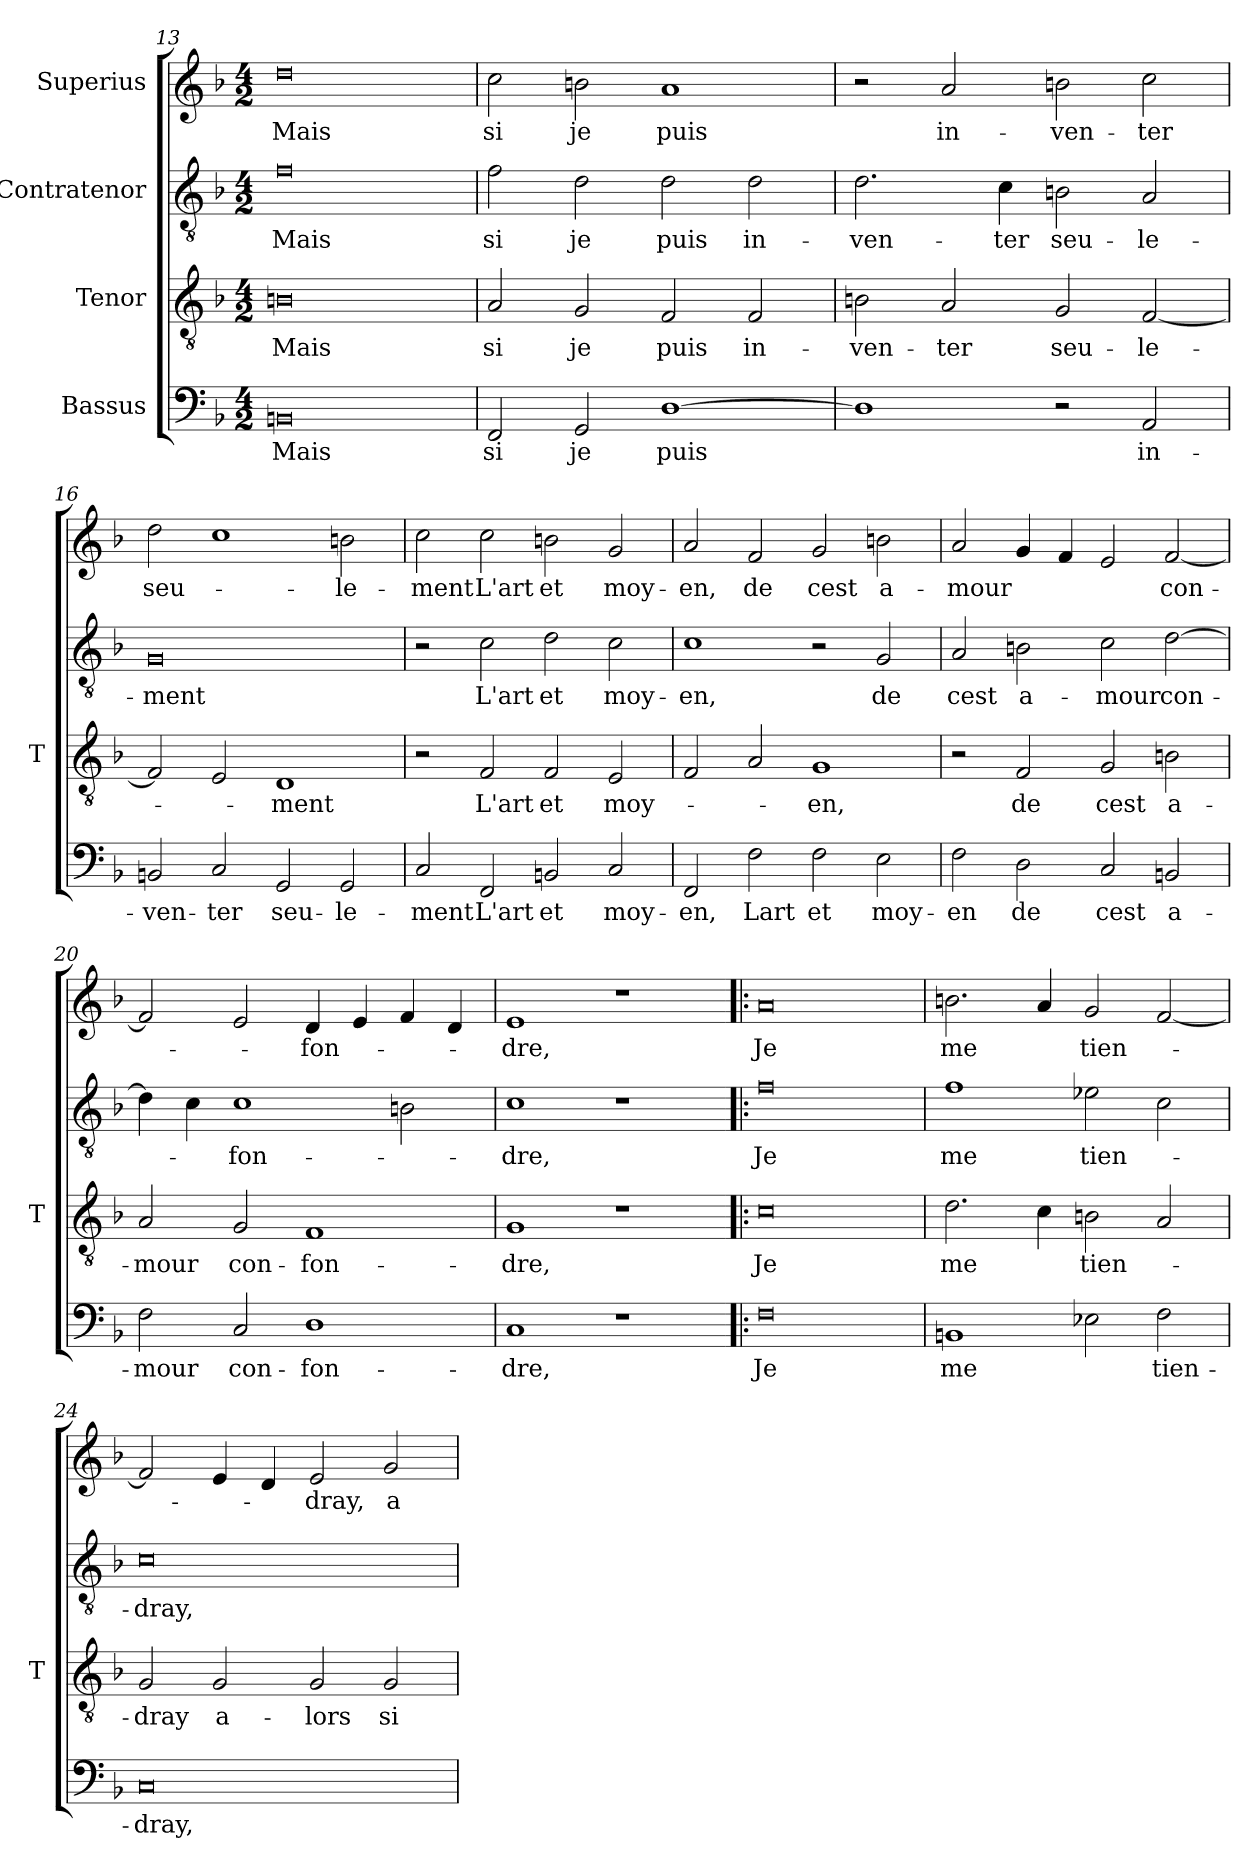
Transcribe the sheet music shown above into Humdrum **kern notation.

**kern	**text	**kern	**text	**kern	**text	**kern	**text
*part4	*part4	*part3	*part3	*part2	*part2	*part1	*part1
*staff4	*staff4	*staff3	*staff3	*staff2	*staff2	*staff1	*staff1
*I"Bassus	*	*I"Tenor	*	*I"Contratenor	*	*I"Superius	*
*	*	*I'T	*	*	*	*	*
*clefF4	*	*clefGv2	*	*clefGv2	*	*clefG2	*
*k[b-]	*	*k[b-]	*	*k[b-]	*	*k[b-]	*
*M4/2	*	*M4/2	*	*M4/2	*	*M4/2	*
=13	=13	=13	=13	=13	=13	=13	=13
0BB	-Mais	0Bn	-Mais	0f	-Mais	0dd	-Mais
=14	=14	=14	=14	=14	=14	=14	=14
2FF	-si	2A	-si	2f	-si	2cc	-si
2GG	-je	2G	-je	2d	-je	2b	-je
[1D	-puis	2F	-puis	2d	-puis	1a	-puis
.	.	2F	in-	2d	in-	.	.
=15	=15	=15	=15	=15	=15	=15	=15
1D]	.	2Bn	ven-	2.d	ven-	2r	.
.	.	2A	-ter	.	.	2a	in-
.	.	.	.	4c	-ter	.	.
2r	.	2G	seu-	2B	seu-	2b	ven-
2AA	in-	[2F	le-	2A	le-	2cc	-ter
=16	=16	=16	=16	=16	=16	=16	=16
2BB	ven-	2F]	.	0G	-ment	2dd	seu-
2C	-ter	2E	.	.	.	1cc	.
2GG	seu-	1D	-ment	.	.	.	.
2GG	le-	.	.	.	.	2bn	le-
=17	=17	=17	=17	=17	=17	=17	=17
2C	-ment	2r	.	2r	.	2cc	-ment
2FF	-L'art	2F	-L'art	2c	-L'art	2cc	-L'art
2BB	-et	2F	-et	2d	-et	2b	-et
2C	moy-	2E	moy-	2c	moy-	2g	moy-
=18	=18	=18	=18	=18	=18	=18	=18
2FF	-en,	2F	.	1c	-en,	2a	-en,
2F	-Lart	2A	.	.	.	2f	-de
2F	-et	1G	-en,	2r	.	2g	-cest
2E	moy-	.	.	2G	-de	2b	a-
=19	=19	=19	=19	=19	=19	=19	=19
2F	-en	2r	.	2A	-cest	2a	-mour
2D	-de	2F	-de	2B	a-	4g	.
.	.	.	.	.	.	4f	.
2C	-cest	2G	-cest	2c	-mour	2e	.
2BB	a-	2Bn	a-	[2d	con-	[2f	con-
=20	=20	=20	=20	=20	=20	=20	=20
2F	-mour	2A	-mour	4d]	.	2f]	.
.	.	.	.	4c	.	.	.
2C	con-	2G	con-	1c	fon-	2e	.
1D	fon-	1F	fon-	.	.	4d	fon-
.	.	.	.	.	.	4e	.
.	.	.	.	2Bn	.	4f	.
.	.	.	.	.	.	4d	.
=21	=21	=21	=21	=21	=21	=21	=21
1C	-dre,	1G	-dre,	1c	-dre,	1e	-dre,
1r	.	1r	.	1r	.	1r	.
=22!|:	=22!|:	=22!|:	=22!|:	=22!|:	=22!|:	=22!|:	=22!|:
0F	-Je	0c	-Je	0f	-Je	0a	-Je
=23	=23	=23	=23	=23	=23	=23	=23
1BB	-me	2.d	-me	1f	-me	2.b	-me
.	.	4c	.	.	.	4a	.
2E-X	.	2Bn	tien-	2e-X	tien-	2g	tien-
2F	tien-	2A	.	2c	.	[2f	.
=24	=24	=24	=24	=24	=24	=24	=24
0C	-dray,	2G	-dray	0c	-dray,	2f]	.
.	.	2G	a-	.	.	4e	.
.	.	.	.	.	.	4d	.
.	.	2G	-lors	.	.	2e	-dray,
.	.	2G	-si	.	.	2g	a-
=	=	=	=	=	=	=	=
*-	*-	*-	*-	*-	*-	*-	*-
